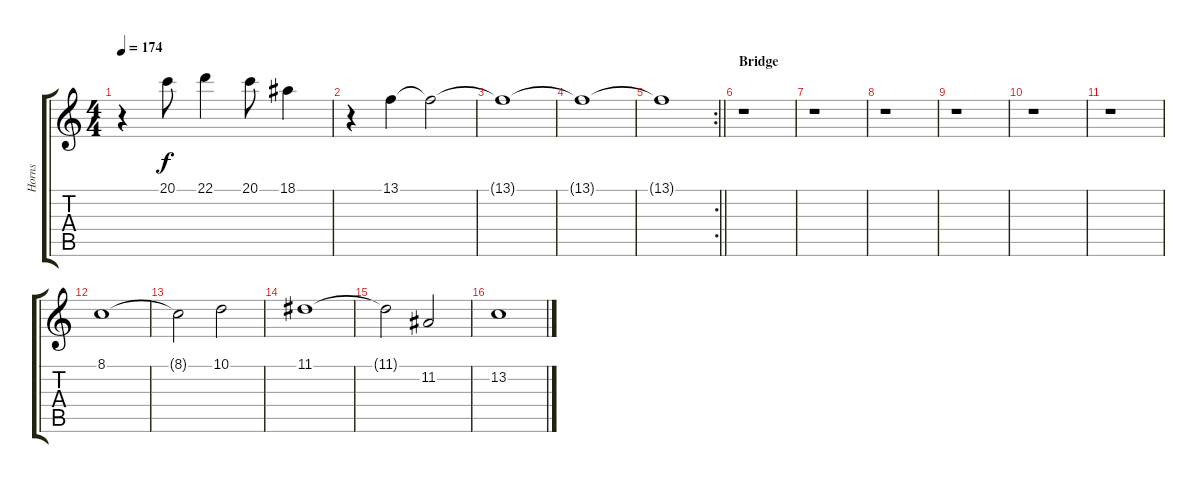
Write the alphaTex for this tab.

\track ("Horns" "Horns") {instrument brasssection}
\staff {score tabs}
\tuning (E4 B3 G3 D3 A2 E2) {hide}
\ts (4 4)
\tempo 174
\clef g2
\ks c
r.4{dy f} 20.1.8 22.1.4 20.1.8 18.1.4 |
r.4 13.1.4{volume 9} 13.1{t}.2 |
13.1{t}.1{volume 16} |
13.1{t}.1 |
\rc 2
\barLineRight lightlight
13.1{t}.1 |
\section ("" "Bridge")
r.1 |
r.1 |
r.1 |
r.1 |
r.1 |
r.1 |
8.1.1{volume 16} |
8.1{t}.2 10.1.2 |
11.1.1 |
11.1{t}.2 11.2.2 |
13.2.1
